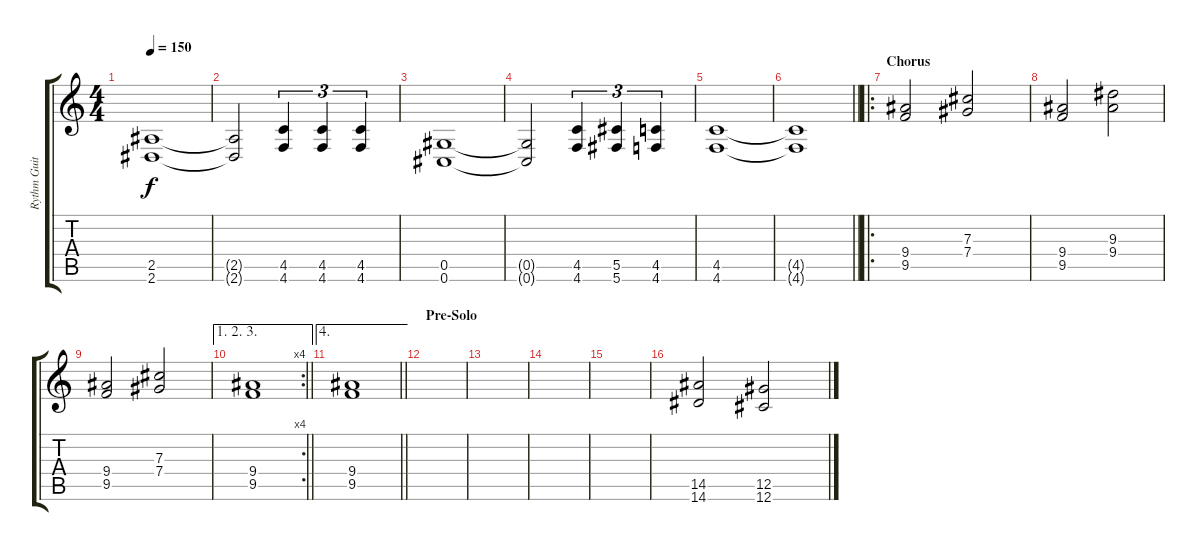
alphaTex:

\track ("Rythm Guitar" "Rythm Guit") {instrument distortionguitar}
\staff {score tabs}
\tuning (Eb4 Bb3 Gb3 Db3 Ab2 Db2) {hide}
\ts (4 4)
\tempo 150
\clef g2
\ks c
(2.5 2.6).1{dy f} |
(2.5{t} 2.6{t}).2 (4.5 4.6).4{tu (3 2)} (4.5 4.6).4{tu (3 2)} (4.5 4.6).4{tu (3 2)} |
(0.5 0.6).1 |
(0.5{t} 0.6{t}).2 (4.5 4.6).4{tu (3 2)} (5.5 5.6).4{tu (3 2)} (4.5 4.6).4{tu (3 2)} |
(4.5 4.6).1 |
\barLineRight lightlight
(4.5{t} 4.6{t}).1 |
\ro
\section ("" "Chorus")
(9.4 9.5).2 (7.3 7.4).2 |
(9.4 9.5).2 (9.3 9.4).2 |
(9.4 9.5).2 (7.3 7.4).2 |
\ae (1 2 3)
\rc 4
\barLineRight lightlight
(9.4 9.5).1 |
\ae 4
\barLineRight lightlight
(9.4 9.5).1 |
\section ("" "Pre-Solo")
|
|
|
|
(14.5 14.6).2 (12.5 12.6).2
